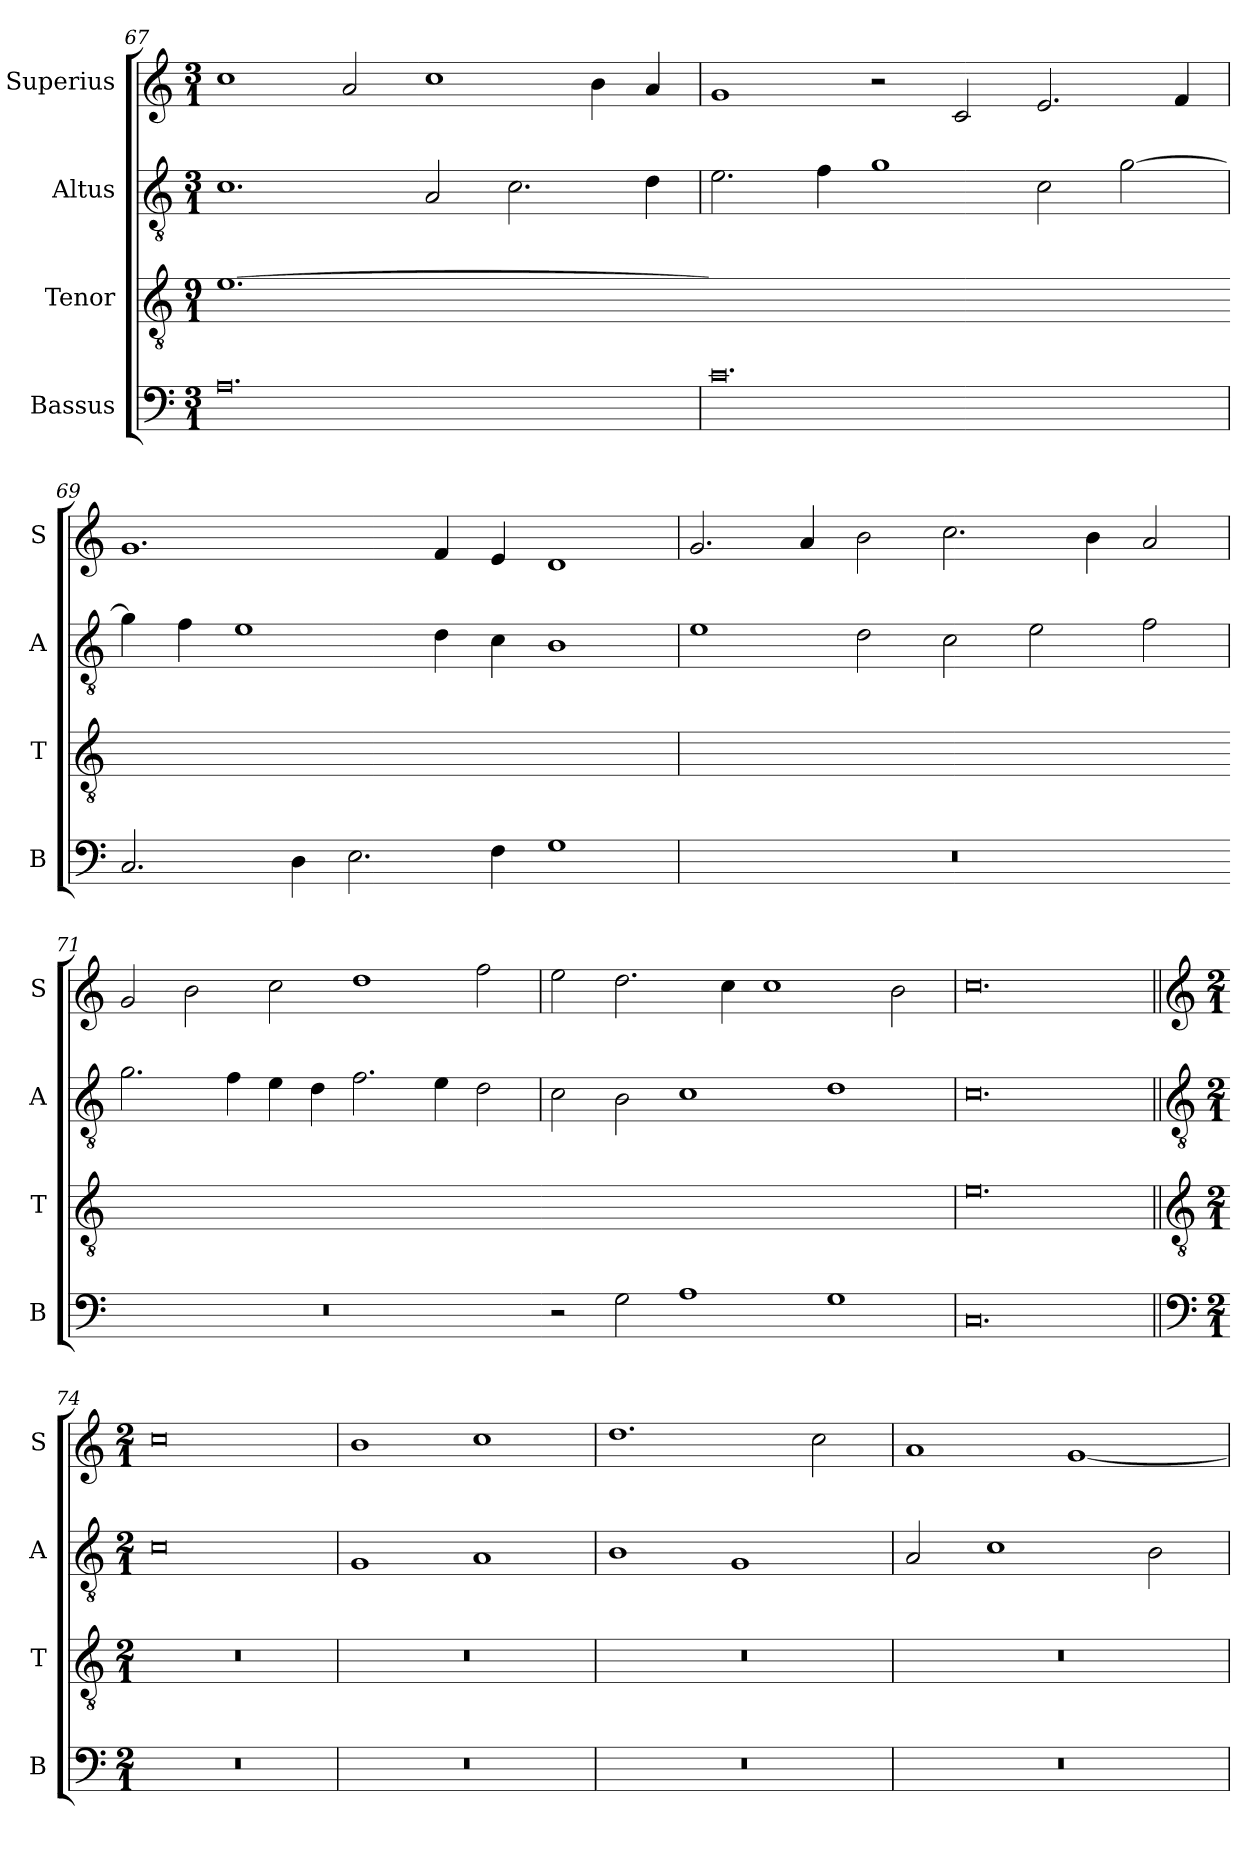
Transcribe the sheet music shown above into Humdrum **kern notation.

**kern	**kern	**kern	**kern
*part4	*part3	*part2	*part1
*staff4	*staff3	*staff2	*staff1
*I"Bassus	*I"Tenor	*I"Altus	*I"Superius
*I'B	*I'T	*I'A	*I'S
*clefF4	*clefGv2	*clefGv2	*clefG2
*k[]	*k[]	*k[]	*k[]
*M3/1	*M9/1	*M3/1	*M3/1
=67	=67	=67	=67
!	!LO:N:vis=1.	!	!
0.A	[0.e	1.c	1cc
.	.	.	2a/
.	.	2A/	1cc
.	.	2.c\	.
.	.	.	4b\
.	.	4d\	4a/
=68	=68-	=68	=68
!	!LO:N:vis=1.	!	!
0.c	0.eyy]	2.e\	1g
.	.	4f\	.
.	.	1g	2r
.	.	.	2c/
.	.	2c\	2.e/
.	.	[2g\	.
.	.	.	4f/
=69	=69-	=69	=69
!	!LO:N:vis=1.	!	!
2.C/	0.r	4g\]	1.g
.	.	4f\	.
.	.	1e	.
4D\	.	.	.
2.E\	.	.	.
.	.	4d\	4f/
4F\	.	4c\	4e/
1G	.	1B	1d
=70	=70	=70	=70
!	!LO:N:vis=1.	!	!
0.r	0.r	1e	2.g/
.	.	.	4a/
.	.	2d\	2b\
.	.	2c\	2.cc\
.	.	2e\	.
.	.	.	4b\
.	.	2f\	2a/
=71	=71-	=71	=71
!	!LO:N:vis=1.	!	!
0.r	0.r	2.g\	2g/
.	.	.	2b\
.	.	4f\	.
.	.	4e\	2cc\
.	.	4d\	.
.	.	2.f\	1dd
.	.	4e\	.
.	.	2d\	2ff\
=72	=72-	=72	=72
!	!LO:N:vis=1.	!	!
2r	0.r	2c\	2ee\
2G\	.	2B\	2.dd\
1A	.	1c	.
.	.	.	4cc\
.	.	.	1cc
1G	.	1d	.
.	.	.	2b\
=73	=73	=73	=73
0.C	0.e	0.c	0.cc
!!LO:LB:g=z
=74||	=74||	=74||	=74||
*clefF4	*clefGv2	*clefGv2	*clefG2
*k[]	*k[]	*k[]	*k[]
*M2/1	*M2/1	*M2/1	*M2/1
0r	0r	0c	0cc
=75	=75	=75	=75
0r	0r	1G	1b
.	.	1A	1cc
=76	=76	=76	=76
0r	0r	1B	1.dd
.	.	1G	.
.	.	.	2cc\
=77	=77	=77	=77
0r	0r	2A/	1a
.	.	1c	.
.	.	.	[1g
.	.	2B\	.
=	=	=	=
*-	*-	*-	*-
